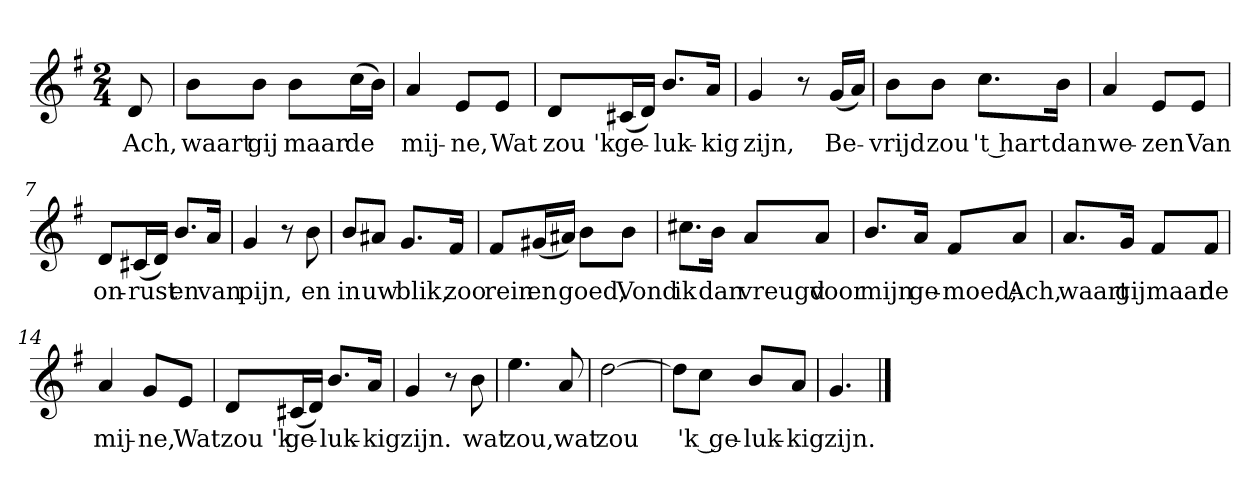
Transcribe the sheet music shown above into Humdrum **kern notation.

**kern	**text
*part1	*part1
*staff1	*staff1
*clefG2	*
*k[f#]	*
*G:	*
*M2/4	*
*MM120	*
=	=
8d	Ach,
=1	=1
8b\L	waart
8b\J	gij
8b\L	maar
(16cc\L	de
16b\JJ)	.
=2	=2
4a	mij-
8e/L	-ne,
8e/J	Wat
=3	=3
8d/L	zou 'k
(16c#X/L	ge-
16d/JJ)	.
8.b/L	-luk-
16a/Jk	-kig
=4	=4
4g	zijn,
8r	.
(16g/LL	Be-
16a/JJ)	.
=5	=5
8b\L	-vrijd
8b\J	zou
8.cc\L	't hart
16b\Jk	dan
=6	=6
4a	we-
8e/L	-zen
8e/J	Van
=7	=7
8d/L	on-
(16c#X/L	-rust
16d/JJ)	.
8.b/L	en
16a/Jk	van
=8	=8
4g	pijn,
8r	.
8b	en
=9	=9
8b/L	in
8a#X/J	uw
8.g/L	blik,
16f#/Jk	zoo
=10	=10
8f#/L	rein
(16g#X/L	en
16a#X/JJ)	.
8b\L	goed,
8b\J	Vond
=11	=11
8.cc#X\L	ik
16b\Jk	dan
8a/L	vreugd
8a/J	voor
=12	=12
8.b/L	mijn
16a/Jk	ge-
8f#/L	-moed;
8a/J	Ach,
=13	=13
8.a/L	waart
16g/Jk	gij
8f#/L	maar
8f#/J	de
=14	=14
4a	mij-
8g/L	-ne,
8e/J	Wat
=15	=15
8d/L	zou 'k
(16c#X/L	ge-
16d/JJ)	.
8.b/L	-luk-
16a/Jk	-kig
=16	=16
4g	zijn.
8r	.
8b	wat
=17	=17
4.ee	zou,
8a	wat
=18	=18
[2dd	zou
=19	=19
8dd\L]	.
8cc\J	'k ge-
8b/L	-luk-
8a/J	-kig
=20	=20
4.g	zijn.
==	==
*-	*-
